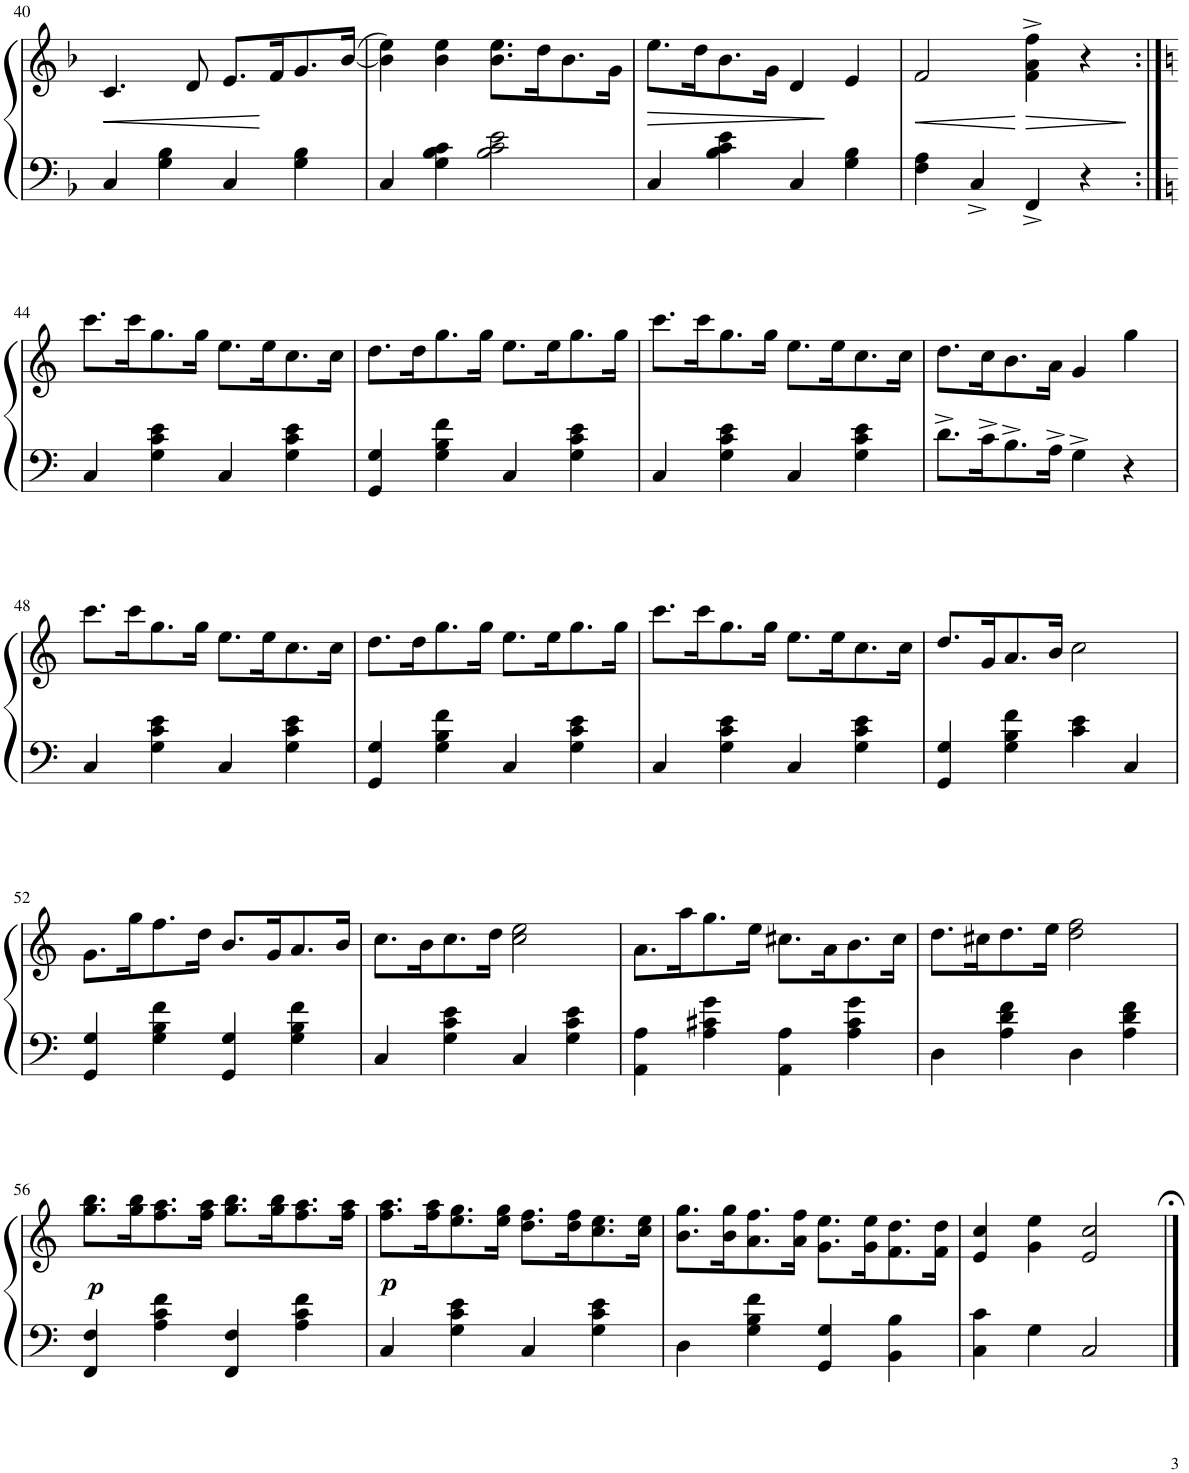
**kern	**kern	**dynam
*part1	*part1	*part1
*staff2	*staff1	*staff1/2
*I"Piano	*	*
*I'Pno.	*	*
!!LO:PB:g=z
*clefF4	*clefG2	*
*k[b-]	*k[b-]	*
*M4/4	*M4/4	*
*met(c)	*met(c)	*
=40	=40	=40
!	!	!LO:HP:b
4C/	4.c/	<
4G\ 4B-\	.	.
.	8d/	.
4C/	8.e/L	.
.	16f/K	[
4G\ 4B-\	8.g/	.
.	([<16b-/Jk	.
=41	=41	=41
4C/	4b-\] 4ee\)	.
4G\ 4B-\ 4c\	4b-\ 4ee\	.
2B-\ 2c\ 2e\	8.b-\ 8.ee\L	.
.	16dd\K	.
.	8.b-\	.
.	16g\Jk	.
=42	=42	=42
!	!	!LO:HP:b
4C/	8.ee\L	>
.	16dd\K	.
4B-\ 4c\ 4e\	8.b-\	.
.	16g\Jk	.
4C/	4d/	.
4G\ 4B-\	4e/	]
=43	=43	=43
!	!	!LO:HP:b
4F\ 4A\	2f/	<
4C^/	.	.
!	!	!LO:HP:n=1:b
4FF^/	4f\^ 4a\^ 4ff\^	[ >
4r	4r	.
.	.	]
!!LO:LB:g=z
=44:|!	=44:|!	=44:|!
*k[]	*k[]	*
4C/	8.ccc\L	.
.	16ccc\K	.
4G\ 4c\ 4e\	8.gg\	.
.	16gg\Jk	.
4C/	8.ee\L	.
.	16ee\K	.
4G\ 4c\ 4e\	8.cc\	.
.	16cc\Jk	.
=45	=45	=45
4GG/ 4G/	8.dd\L	.
.	16dd\K	.
4G\ 4B\ 4f\	8.gg\	.
.	16gg\Jk	.
4C/	8.ee\L	.
.	16ee\K	.
4G\ 4c\ 4e\	8.gg\	.
.	16gg\Jk	.
=46	=46	=46
4C/	8.ccc\L	.
.	16ccc\K	.
4G\ 4c\ 4e\	8.gg\	.
.	16gg\Jk	.
4C/	8.ee\L	.
.	16ee\K	.
4G\ 4c\ 4e\	8.cc\	.
.	16cc\Jk	.
=47	=47	=47
8.d^\L	8.dd\L	.
16c^\K	16cc\K	.
8.B^\	8.b\	.
16A^\Jk	16a\Jk	.
4G^\	4g/	.
4r	4gg\	.
!!LO:LB:g=z
=48	=48	=48
4C/	8.ccc\L	.
.	16ccc\K	.
4G\ 4c\ 4e\	8.gg\	.
.	16gg\Jk	.
4C/	8.ee\L	.
.	16ee\K	.
4G\ 4c\ 4e\	8.cc\	.
.	16cc\Jk	.
=49	=49	=49
4GG/ 4G/	8.dd\L	.
.	16dd\K	.
4G\ 4B\ 4f\	8.gg\	.
.	16gg\Jk	.
4C/	8.ee\L	.
.	16ee\K	.
4G\ 4c\ 4e\	8.gg\	.
.	16gg\Jk	.
=50	=50	=50
4C/	8.ccc\L	.
.	16ccc\K	.
4G\ 4c\ 4e\	8.gg\	.
.	16gg\Jk	.
4C/	8.ee\L	.
.	16ee\K	.
4G\ 4c\ 4e\	8.cc\	.
.	16cc\Jk	.
=51	=51	=51
4GG/ 4G/	8.dd/L	.
.	16g/K	.
4G\ 4B\ 4f\	8.a/	.
.	16b/Jk	.
4c\ 4e\	2cc\	.
4C/	.	.
!!LO:LB:g=z
=52	=52	=52
4GG/ 4G/	8.g\L	.
.	16gg\K	.
4G\ 4B\ 4f\	8.ff\	.
.	16dd\Jk	.
4GG/ 4G/	8.b/L	.
.	16g/K	.
4G\ 4B\ 4f\	8.a/	.
.	16b/Jk	.
=53	=53	=53
4C/	8.cc\L	.
.	16b\K	.
4G\ 4c\ 4e\	8.cc\	.
.	16dd\Jk	.
4C/	2cc\ 2ee\	.
4G\ 4c\ 4e\	.	.
=54	=54	=54
4AA\ 4A\	8.a\L	.
.	16aa\K	.
4A\ 4c#X\ 4g\	8.gg\	.
.	16ee\Jk	.
4AA\ 4A\	8.cc#X\L	.
.	16a\K	.
4A\ 4c#\ 4g\	8.b\	.
.	16cc#\Jk	.
=55	=55	=55
4D\	8.dd\L	.
.	16cc#X\K	.
4A\ 4d\ 4f\	8.dd\	.
.	16ee\Jk	.
4D\	2dd\ 2ff\	.
4A\ 4d\ 4f\	.	.
!!LO:LB:g=z
=56	=56	=56
!	!	!LO:DY:b
4FF/ 4F/	8.gg\ 8.bb\L	p
.	16gg\ 16bb\K	.
4A\ 4c\ 4f\	8.ff\ 8.aa\	.
.	16ff\ 16aa\Jk	.
4FF/ 4F/	8.gg\ 8.bb\L	.
.	16gg\ 16bb\K	.
4A\ 4c\ 4f\	8.ff\ 8.aa\	.
.	16ff\ 16aa\Jk	.
=57	=57	=57
!	!	!LO:DY:b
4C/	8.ff\ 8.aa\L	p
.	16ff\ 16aa\K	.
4G\ 4c\ 4e\	8.ee\ 8.gg\	.
.	16ee\ 16gg\Jk	.
4C/	8.dd\ 8.ff\L	.
.	16dd\ 16ff\K	.
4G\ 4c\ 4e\	8.cc\ 8.ee\	.
.	16cc\ 16ee\Jk	.
=58	=58	=58
4D\	8.b\ 8.gg\L	.
.	16b\ 16gg\K	.
4G\ 4B\ 4f\	8.a\ 8.ff\	.
.	16a\ 16ff\Jk	.
4GG/ 4G/	8.g\ 8.ee\L	.
.	16g\ 16ee\K	.
4BB\ 4B\	8.f\ 8.dd\	.
.	16f\ 16dd\Jk	.
=59	=59	=59
4C\ 4c\	4e/ 4cc/	.
4G\	4g\ 4ee\	.
2C/	2e/ 2cc/	.
==	==	==
*-	*-	*-
